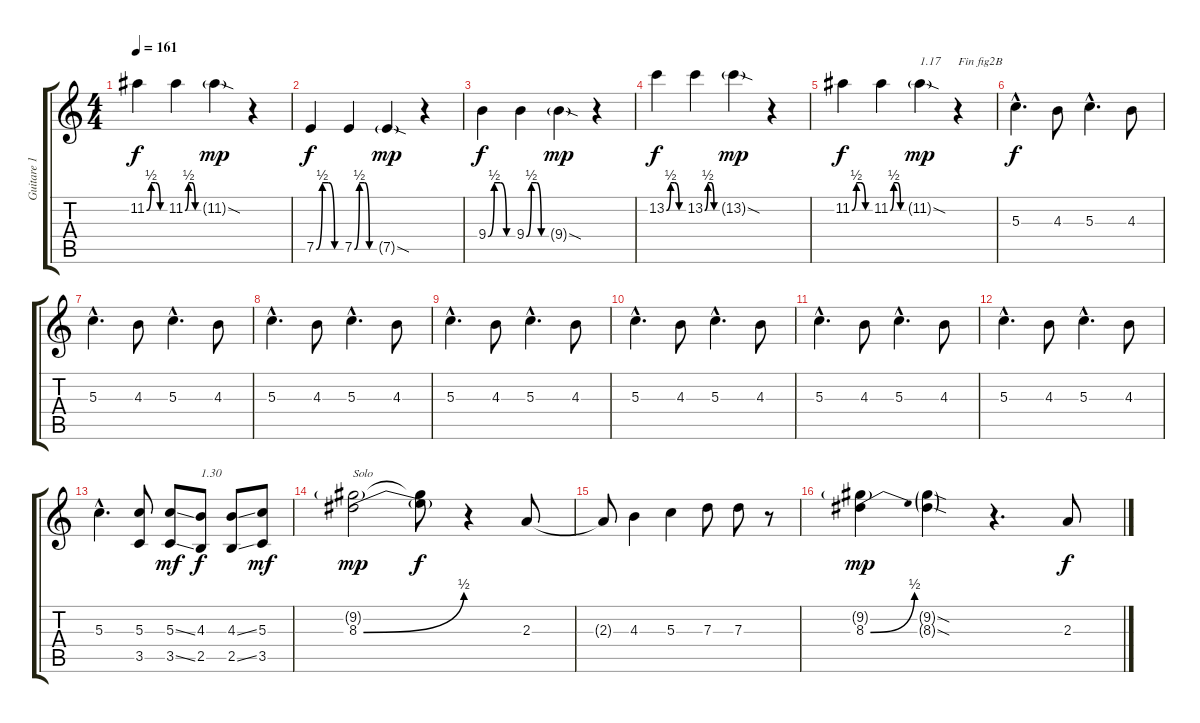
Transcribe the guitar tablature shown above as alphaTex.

\track ("Guitare 1" "Guitare 1") {instrument overdrivenguitar}
\staff {score tabs}
\tuning (E4 B3 G3 D3 A2 E2) {hide}
\ts (4 4)
\tempo 161
\clef g2
\ks c
11.2{be (custom 0 0 15 2 30 2 45 0 60 0)}.4{dy f} 11.2{be (custom 0 0 15 2 30 2 45 0 60 0)}.4 11.2{sod g}.4{dy mp} r.4 |
7.5{be (custom 0 0 15 2 30 2 45 0 60 0)}.4{dy f} 7.5{be (custom 0 0 15 2 30 2 45 0 60 0)}.4 7.5{sod g}.4{dy mp} r.4 |
9.4{be (custom 0 0 15 2 30 2 45 0 60 0)}.4{dy f} 9.4{be (custom 0 0 15 2 30 2 45 0 60 0)}.4 9.4{sod g}.4{dy mp} r.4 |
13.2{be (custom 0 0 15 2 30 2 45 0 60 0)}.4{dy f} 13.2{be (custom 0 0 15 2 30 2 45 0 60 0)}.4 13.2{sod g}.4{dy mp} r.4 |
11.2{be (custom 0 0 15 2 30 2 45 0 60 0)}.4{dy f} 11.2{be (custom 0 0 15 2 30 2 45 0 60 0)}.4 11.2{sod g}.4{txt "1.17" dy mp} r.4{txt "Fin fig2B"} |
5.3{hac}.4{d dy f} 4.3.8 5.3{hac}.4{d} 4.3.8 |
5.3{hac}.4{d} 4.3.8 5.3{hac}.4{d} 4.3.8 |
5.3{hac}.4{d} 4.3.8 5.3{hac}.4{d} 4.3.8 |
5.3{hac}.4{d} 4.3.8 5.3{hac}.4{d} 4.3.8 |
5.3{hac}.4{d} 4.3.8 5.3{hac}.4{d} 4.3.8 |
5.3{hac}.4{d} 4.3.8 5.3{hac}.4{d} 4.3.8 |
5.3{hac}.4{d} 4.3.8 5.3{hac}.4{d} 4.3.8 |
5.3{hac}.4{d} (5.3 3.5).8 (5.3{ss} 3.5{ss}).8{dy mf} (4.3 2.5).8{txt "1.30" dy f} (4.3{ss} 2.5{ss}).8 (5.3 3.5).8{dy mf} |
(9.2{g} 8.3{be (bend 0 0 60 2)}).2{txt "Solo" dy mp} (9.2{t} 8.3{t}).8{dy f} r.4 2.3.8 |
2.3{t}.8 4.3.4 5.3.4 7.3.8 7.3.8 r.8 |
(9.2{g} 8.3{be (bend 0 0 60 2)}).4{dy mp} (9.2{sod g} 8.3{sod g}).4 r.4{d} 2.3.8{dy f}
